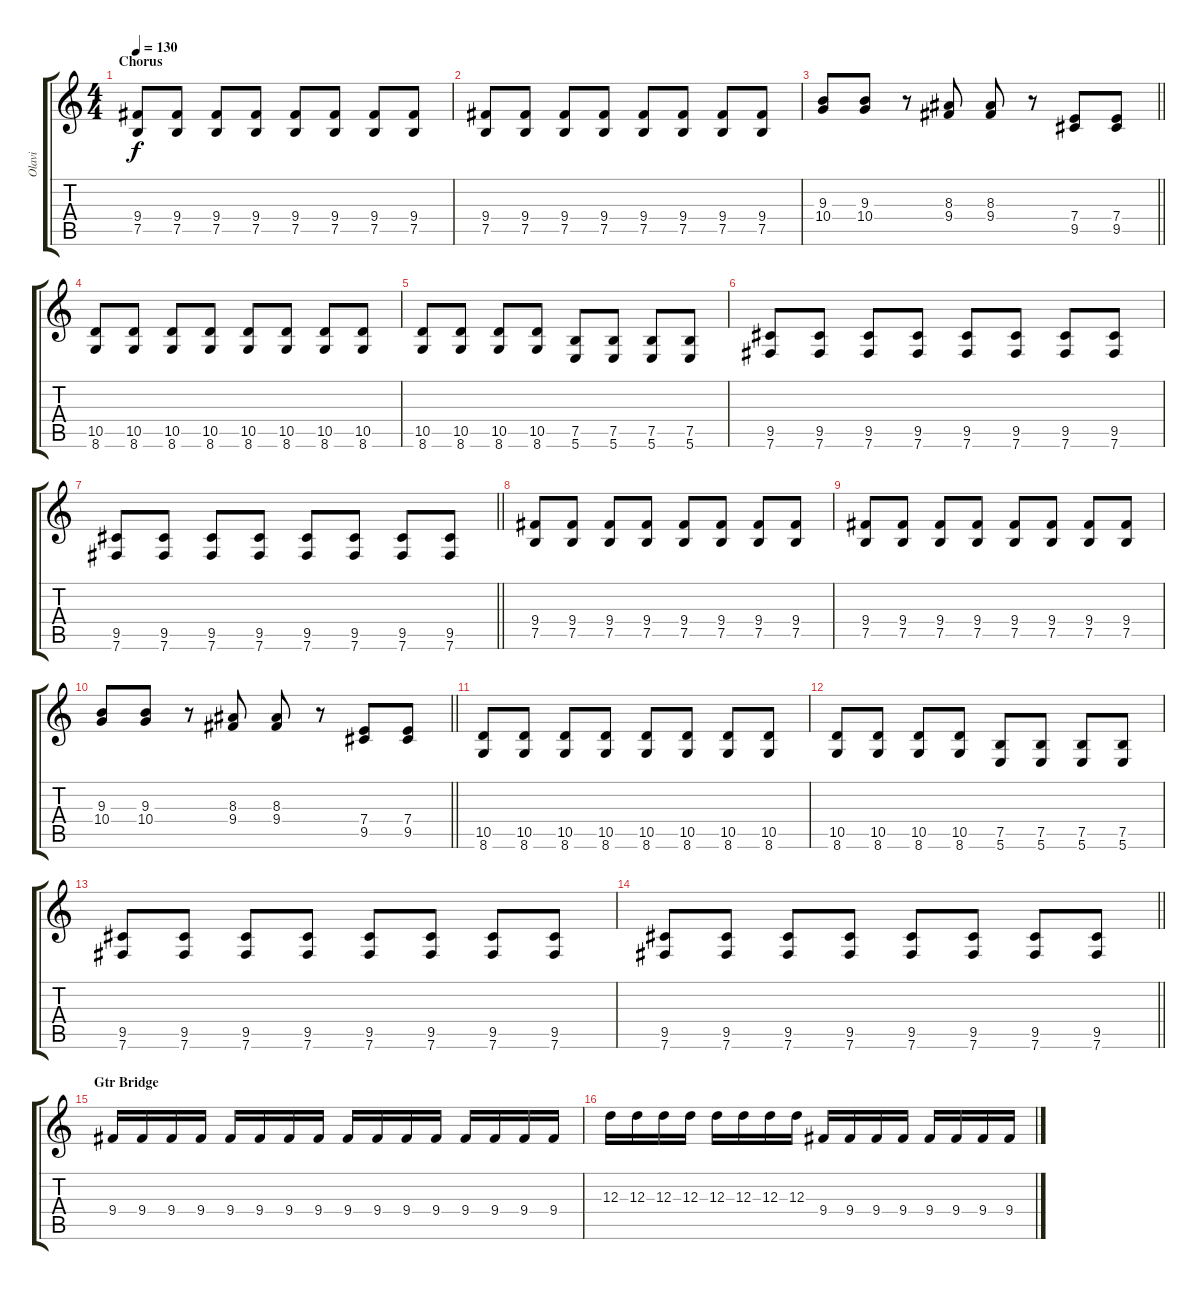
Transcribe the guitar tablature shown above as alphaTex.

\track ("Olavi" "Olavi") {instrument distortionguitar}
\staff {score tabs}
\tuning (B3 Gb3 D3 A2 E2 B1) {hide}
\ts (4 4)
\section ("" "Chorus")
\tempo 130
\clef g2
\ks c
(9.4 7.5).8{dy f} (9.4 7.5).8 (9.4 7.5).8 (9.4 7.5).8 (9.4 7.5).8 (9.4 7.5).8 (9.4 7.5).8 (9.4 7.5).8 |
(9.4 7.5).8 (9.4 7.5).8 (9.4 7.5).8 (9.4 7.5).8 (9.4 7.5).8 (9.4 7.5).8 (9.4 7.5).8 (9.4 7.5).8 |
\barLineRight lightlight
(9.3 10.4).8 (9.3 10.4).8 r.8 (8.3 9.4).8 (8.3 9.4).8 r.8 (7.4 9.5).8 (7.4 9.5).8 |
\section ("" "")
(10.5 8.6).8 (10.5 8.6).8 (10.5 8.6).8 (10.5 8.6).8 (10.5 8.6).8 (10.5 8.6).8 (10.5 8.6).8 (10.5 8.6).8 |
(10.5 8.6).8 (10.5 8.6).8 (10.5 8.6).8 (10.5 8.6).8 (7.5 5.6).8 (7.5 5.6).8 (7.5 5.6).8 (7.5 5.6).8 |
(9.5 7.6).8 (9.5 7.6).8 (9.5 7.6).8 (9.5 7.6).8 (9.5 7.6).8 (9.5 7.6).8 (9.5 7.6).8 (9.5 7.6).8 |
\barLineRight lightlight
(9.5 7.6).8 (9.5 7.6).8 (9.5 7.6).8 (9.5 7.6).8 (9.5 7.6).8 (9.5 7.6).8 (9.5 7.6).8 (9.5 7.6).8 |
\section ("" "")
(9.4 7.5).8 (9.4 7.5).8 (9.4 7.5).8 (9.4 7.5).8 (9.4 7.5).8 (9.4 7.5).8 (9.4 7.5).8 (9.4 7.5).8 |
(9.4 7.5).8 (9.4 7.5).8 (9.4 7.5).8 (9.4 7.5).8 (9.4 7.5).8 (9.4 7.5).8 (9.4 7.5).8 (9.4 7.5).8 |
\barLineRight lightlight
(9.3 10.4).8 (9.3 10.4).8 r.8 (8.3 9.4).8 (8.3 9.4).8 r.8 (7.4 9.5).8 (7.4 9.5).8 |
\section ("" "")
(10.5 8.6).8 (10.5 8.6).8 (10.5 8.6).8 (10.5 8.6).8 (10.5 8.6).8 (10.5 8.6).8 (10.5 8.6).8 (10.5 8.6).8 |
(10.5 8.6).8 (10.5 8.6).8 (10.5 8.6).8 (10.5 8.6).8 (7.5 5.6).8 (7.5 5.6).8 (7.5 5.6).8 (7.5 5.6).8 |
(9.5 7.6).8 (9.5 7.6).8 (9.5 7.6).8 (9.5 7.6).8 (9.5 7.6).8 (9.5 7.6).8 (9.5 7.6).8 (9.5 7.6).8 |
\barLineRight lightlight
(9.5 7.6).8 (9.5 7.6).8 (9.5 7.6).8 (9.5 7.6).8 (9.5 7.6).8 (9.5 7.6).8 (9.5 7.6).8 (9.5 7.6).8 |
\section ("" "Gtr Bridge")
9.4.16 9.4.16 9.4.16 9.4.16 9.4.16 9.4.16 9.4.16 9.4.16 9.4.16 9.4.16 9.4.16 9.4.16 9.4.16 9.4.16 9.4.16 9.4.16 |
12.3.16 12.3.16 12.3.16 12.3.16 12.3.16 12.3.16 12.3.16 12.3.16 9.4.16 9.4.16 9.4.16 9.4.16 9.4.16 9.4.16 9.4.16 9.4.16
